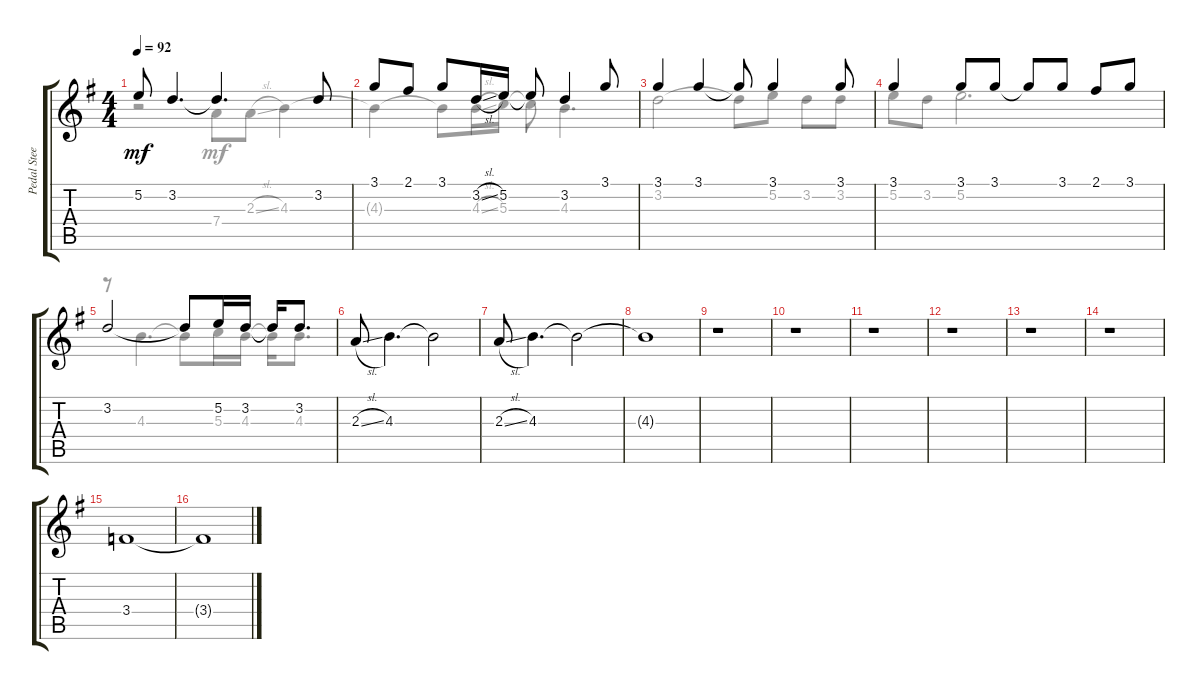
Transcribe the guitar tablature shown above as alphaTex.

\track ("Pedal Steel Guitar" "Pedal Stee") {instrument overdrivenguitar}
\staff {score tabs}
\tuning (E4 B3 G3 D3 A2 E2) {hide}
\voice
\ts (4 4)
\tempo 92
\clef g2
\ks g
5.2.8{dy mf} 3.2.4{d} 3.2{t}.4{d} 3.2.8 |
3.1.8 2.1.8 3.1.8 3.2{sl}.16 5.2.16 5.2{t}.8 3.2.4 3.1.8 |
3.1.4 3.1.4 3.1{t}.8 3.1.4 3.1.8 |
3.1.4 3.1.8 3.1.8 3.1{t}.8 3.1.8 2.1.8 3.1.8 |
3.2.2 3.2{t}.8 5.2.16 3.2.16 3.2{t}.16 3.2.8{d} |
2.3{sl}.8 4.3.4{d} 4.3{t}.2 |
2.3{sl}.8 4.3.4{d} 4.3{t}.2 |
4.3{t}.1 |
r.1 |
r.1 |
r.1 |
r.1 |
r.1 |
r.1 |
3.4.1 |
3.4{t}.1
\voice
\clef g2
\ottava regular
\simile none
\ks g
r.2{dy mf} 7.4.8 2.3{sl}.8 4.3.4 |
4.3{t}.4 4.3{t}.8 4.3{sl}.16 5.3.16 5.3{t}.8 4.3.4{d} |
3.2.2 3.2{t}.8 5.2.8 3.2.8 3.2.8 |
5.2.8 3.2.8 5.2.2{d} |
r.8 4.3.4{d} 4.3{t}.8 5.3.16 4.3.16 4.3{t}.16 4.3.8{d} |
|
|
|
|
|
|
|
|
|
|
